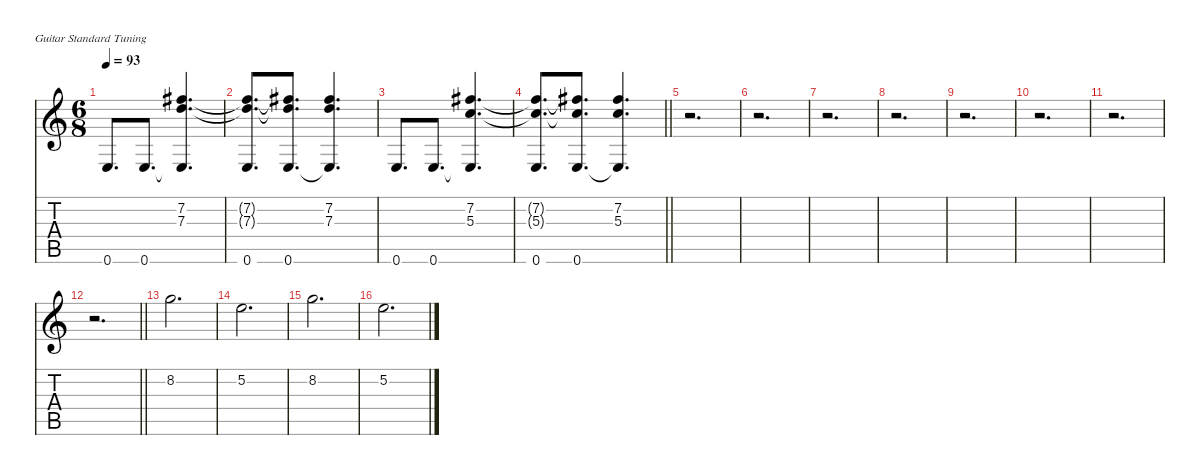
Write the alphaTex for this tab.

\defaultSystemsLayout 4
\hideDynamics
\bracketExtendMode nobrackets
\singleTrackTrackNamePolicy hidden
\multiTrackTrackNamePolicy hidden
\firstSystemTrackNameMode fullname
\firstSystemTrackNameOrientation horizontal
\otherSystemsTrackNameOrientation horizontal
\track ("Rhythm Guitar 2 [Mikael Akerfeldt + Pete" "dist.guit.") {defaultSystemsLayout 4 instrument distortionguitar}
\staff {score tabs}
\tuning (E4 B3 G3 D3 A2 E2)
\ts (6 8)
\tempo 93
\clef g2
\ks c
0.6.8{d dy mf beam Up} 0.6.8{d beam Up} (7.2{acc #} 7.3 0.6{t}).4{d beam Up} |
(7.2{t acc #} 7.3{t} 0.6).8{d beam Up} (7.2{t acc #} 7.3{t} 0.6).8{d beam Up} (7.2{acc #} 7.3 0.6{t}).4{d beam Up} |
0.6.8{d beam Up} 0.6.8{d beam Up} (7.2{acc #} 5.3 0.6{t}).4{d beam Up} |
\barLineRight lightlight
(7.2{t acc #} 5.3{t} 0.6).8{d beam Up} (7.2{t acc #} 5.3{t} 0.6).8{d beam Up} (7.2{acc #} 5.3 0.6{t}).4{d beam Up} |
r.2{d beam Down} |
r.2{d beam Down} |
r.2{d beam Down} |
r.2{d beam Down} |
r.2{d beam Down} |
r.2{d beam Down} |
r.2{d beam Down} |
\barLineRight lightlight
r.2{d beam Down} |
8.2.2{d instrument distortionguitar beam Down} |
5.2.2{d beam Down} |
8.2.2{d beam Down} |
5.2.2{d beam Down}
